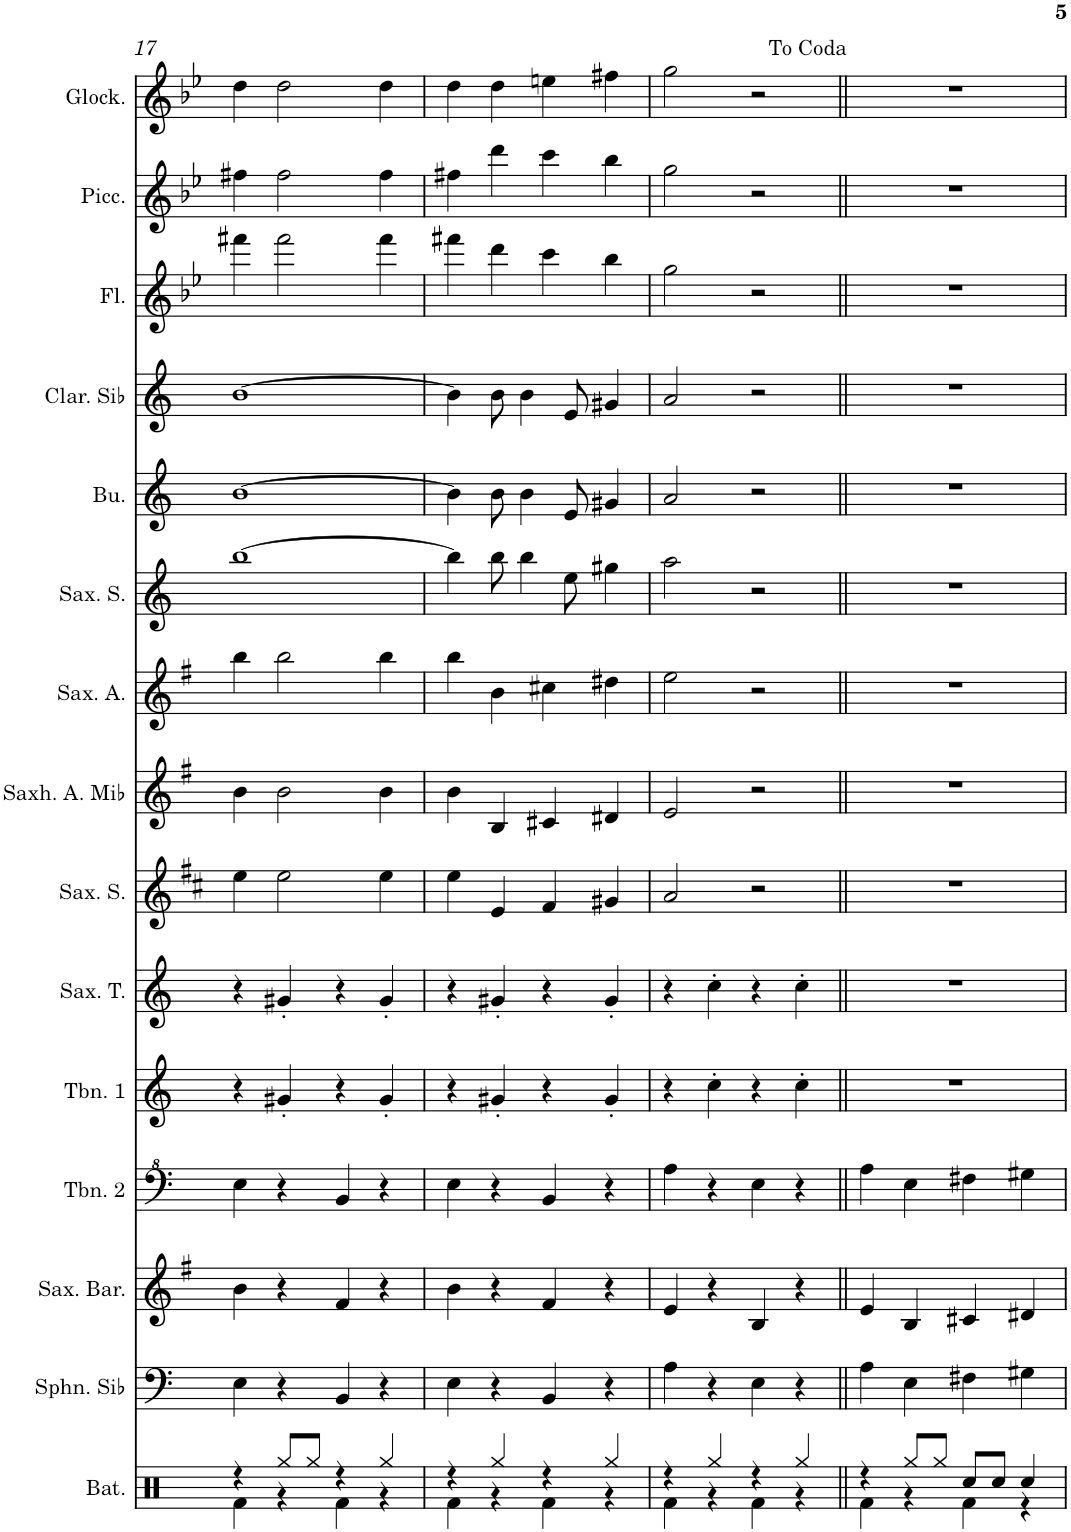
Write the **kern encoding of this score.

**kern	**kern	**kern	**kern	**kern	**kern	**kern	**kern	**kern	**kern	**kern	**kern	**kern	**kern	**kern
*part15	*part14	*part13	*part12	*part11	*part10	*part9	*part8	*part7	*part6	*part5	*part4	*part3	*part2	*part1
*staff15	*staff14	*staff13	*staff12	*staff11	*staff10	*staff9	*staff8	*staff7	*staff6	*staff5	*staff4	*staff3	*staff2	*staff1
*I"Batterie	*I"Sousaphone en Sib	*I"Saxophone Baryton	*I"Trombone 2	*I"Trombone 1	*I"Saxophone Ténor	*I"Saxophone soprano	*I"Saxhorn Alto en Mib	*I"Saxophone Alto	*I"Saxophone Soprano	*I"Bugle	*I"Clarinette en Sib	*I"Flûte	*I"Piccolo	*I"Glockenspiel
*I'Bat.	*I'Sphn. Sib	*I'Sax. Bar.	*I'Tbn. 2	*I'Tbn. 1	*I'Sax. T.	*I'Sax. S.	*I'Saxh. A. Mib	*I'Sax. A.	*I'Sax. S.	*I'Bu.	*I'Clar. Sib	*I'Fl.	*I'Picc.	*I'Glock.
!!LO:PB:g=z
*clefX	*clefF4	*clefG2	*clefF^4	*clefG2	*clefG2	*clefG2	*clefG2	*clefG2	*clefG2	*clefG2	*clefG2	*clefG2	*clefG2	*clefG2
*	*Trd8c14	*Trd12c21	*Trd8c14	*Trd8c14	*Trd8c14	*Trd1c2	*Trd5c9	*Trd5c9	*Trd1c2	*Trd1c2	*Trd1c2	*	*Trd-7c-12	*Trd-14c-24
*k[]	*k[]	*k[f#]	*k[]	*k[]	*k[]	*k[f#c#]	*k[f#]	*k[f#]	*k[]	*k[]	*k[]	*k[b-e-]	*k[b-e-]	*k[b-e-]
*M2/2	*M2/2	*M2/2	*M2/2	*M2/2	*M2/2	*M2/2	*M2/2	*M2/2	*M2/2	*M2/2	*M2/2	*M2/2	*M2/2	*M2/2
*met(c|)	*met(c|)	*met(c|)	*met(c|)	*met(c|)	*met(c|)	*met(c|)	*met(c|)	*met(c|)	*met(c|)	*met(c|)	*met(c|)	*met(c|)	*met(c|)	*met(c|)
=17	=17	=17	=17	=17	=17	=17	=17	=17	=17	=17	=17	=17	=17	=17
*^	*	*	*	*	*	*	*	*	*	*	*	*	*	*
4r	4Rf\	4E\	4b\	4e\	4r	4r	4ee\	4b\	4bb\	[1bb	[1b	[1b	4fff#X\	4ff#X\	4dd\
8Rgg/L	4r	4r	4r	4r	4g#X'/	4g#X'/	2ee\	2b\	2bb\	.	.	.	2fff#\	2ff#\	2dd\
8Rgg/J	.	.	.	.	.	.	.	.	.	.	.	.	.	.	.
4r	4Rf\	4BB/	4f#/	4B/	4r	4r	.	.	.	.	.	.	.	.	.
4Rgg/	4r	4r	4r	4r	4g#'/	4g#'/	4ee\	4b\	4bb\	.	.	.	4fff#\	4ff#\	4dd\
=18	=18	=18	=18	=18	=18	=18	=18	=18	=18	=18	=18	=18	=18	=18	=18
4r	4Rf\	4E\	4b\	4e\	4r	4r	4ee\	4b\	4bb\	4bb\]	4b\]	4b\]	4fff#X\	4ff#X\	4dd\
4Rgg/	4r	4r	4r	4r	4g#X'/	4g#X'/	4e/	4B/	4b\	8bb\	8b\	8b\	4ddd\	4ddd\	4dd\
.	.	.	.	.	.	.	.	.	.	4bb\	4b\	4b\	.	.	.
4r	4Rf\	4BB/	4f#/	4B/	4r	4r	4f#/	4c#X/	4cc#X\	.	.	.	4ccc\	4ccc\	4een\
.	.	.	.	.	.	.	.	.	.	8ee\	8e/	8e/	.	.	.
4Rgg/	4r	4r	4r	4r	4g#'/	4g#'/	4g#X/	4d#X/	4dd#X\	4gg#X\	4g#X/	4g#X/	4bb-\	4bb-\	4ff#X\
=19	=19	=19	=19	=19	=19	=19	=19	=19	=19	=19	=19	=19	=19	=19	=19
4r	4Rf\	4A\	4e/	4a\	4r	4r	2a/	2e/	2ee\	2aa\	2a/	2a/	2gg\	2gg\	2gg\
4Rgg/	4r	4r	4r	4r	4cc'\	4cc'\	.	.	.	.	.	.	.	.	.
4r	4Rf\	4E\	4B/	4e\	4r	4r	2r	2r	2r	2r	2r	2r	2r	2r	2r
4Rgg/	4r	4r	4r	4r	4cc'\	4cc'\	.	.	.	.	.	.	.	.	.
=20||	=20||	=20||	=20||	=20||	=20||	=20||	=20||	=20||	=20||	=20||	=20||	=20||	=20||	=20||	=20||
4r	4Rf\	4A\	4e/	4a\	1r	1r	1r	1r	1r	1r	1r	1r	1r	1r	1r
8Rgg/L	4r	4E\	4B/	4e\	.	.	.	.	.	.	.	.	.	.	.
8Rgg/J	.	.	.	.	.	.	.	.	.	.	.	.	.	.	.
8Rcc/L	4Rf\	4F#X\	4c#X/	4f#X\	.	.	.	.	.	.	.	.	.	.	.
8Rcc/J	.	.	.	.	.	.	.	.	.	.	.	.	.	.	.
4Rcc/	4r	4G#X\	4d#X/	4g#X\	.	.	.	.	.	.	.	.	.	.	.
*v	*v	*	*	*	*	*	*	*	*	*	*	*	*	*	*
=	=	=	=	=	=	=	=	=	=	=	=	=	=	=
*-	*-	*-	*-	*-	*-	*-	*-	*-	*-	*-	*-	*-	*-	*-
